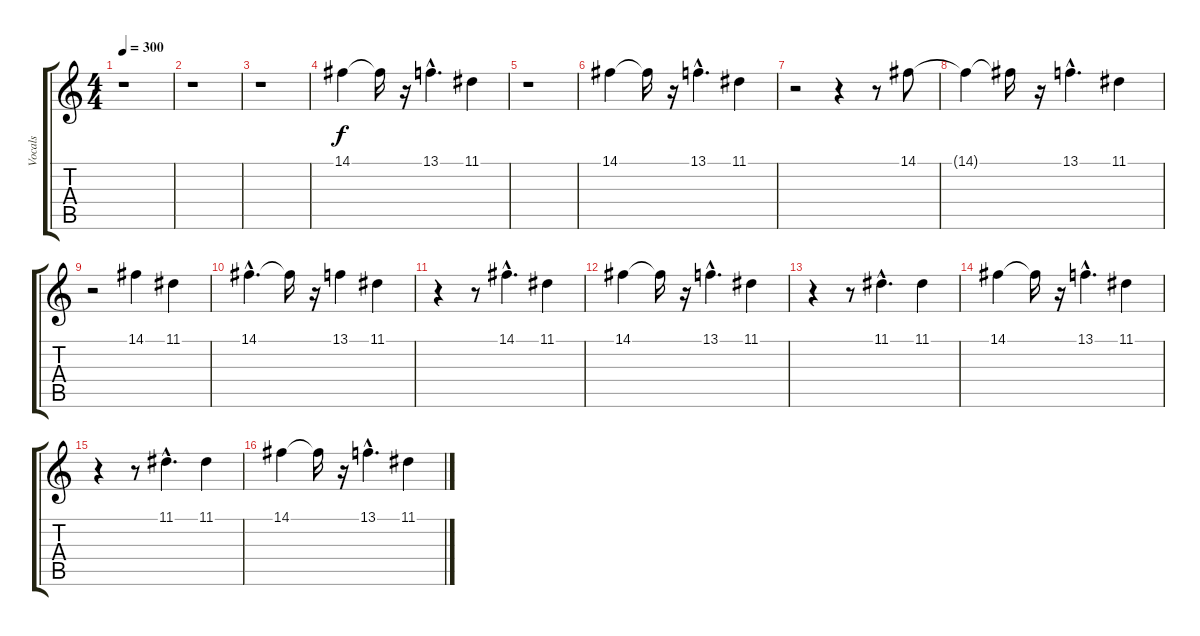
\track ("Vocals" "Vocals") {instrument lead6voice}
\staff {score tabs}
\tuning (E4 B3 G3 D3 A2 E2) {hide}
\ts (4 4)
\tempo 300
\clef g2
\ks c
r.1{dy f} |
r.1 |
r.1 |
14.1.4 14.1{t}.16 r.16 13.1{hac}.4{d} 11.1.4 |
r.1 |
14.1.4 14.1{t}.16 r.16 13.1{hac}.4{d} 11.1.4 |
r.2 r.4 r.8 14.1.8 |
14.1{t}.4 14.1{t}.16 r.16 13.1{hac}.4{d} 11.1.4 |
r.2 14.1.4 11.1.4 |
14.1{hac}.4{d} 14.1{t}.16 r.16 13.1.4 11.1.4 |
r.4 r.8 14.1{hac}.4{d} 11.1.4 |
14.1.4 14.1{t}.16 r.16 13.1{hac}.4{d} 11.1.4 |
r.4 r.8 11.1{hac}.4{d} 11.1.4 |
14.1.4 14.1{t}.16 r.16 13.1{hac}.4{d} 11.1.4 |
r.4 r.8 11.1{hac}.4{d} 11.1.4 |
14.1.4 14.1{t}.16 r.16 13.1{hac}.4{d} 11.1.4
